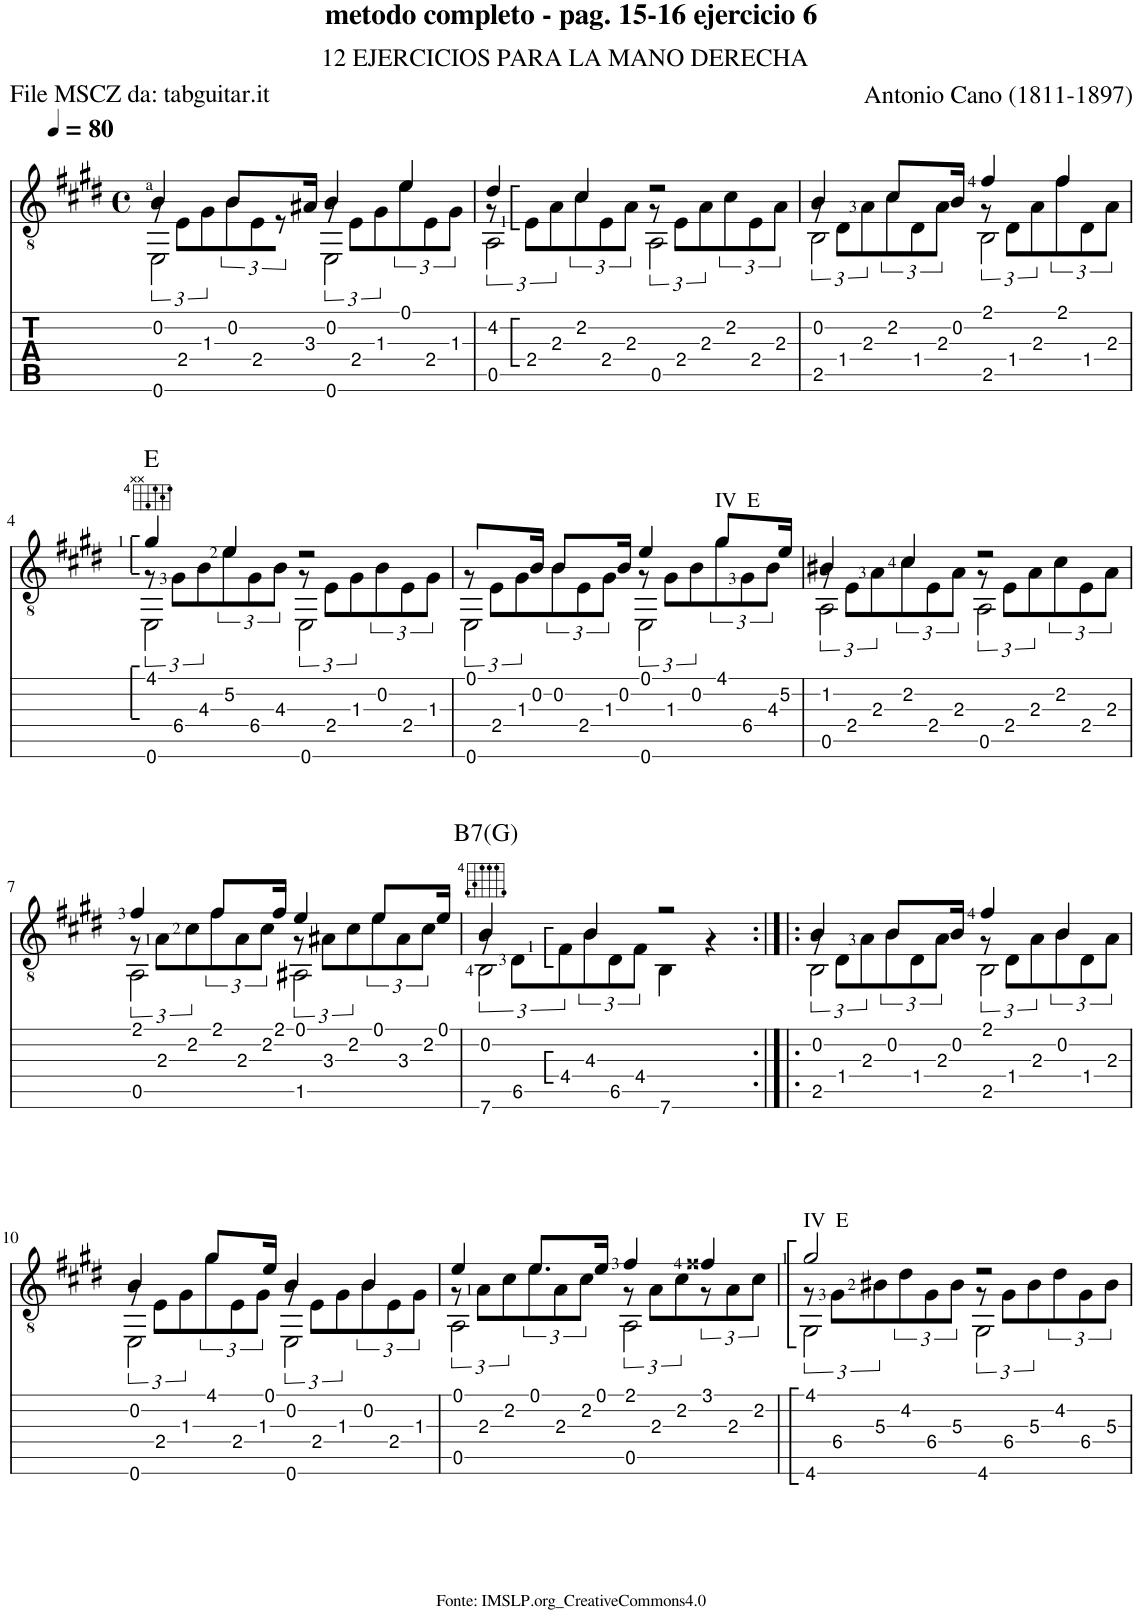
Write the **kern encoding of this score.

**kern	**kern	**harte
*part1	*part1	*part1
*staff2	*staff1	*
*I"Guitar	*	*
*I'Guit.	*	*
*stria6	*	*
*	*clefGv2	*
*k[f#c#g#d#]	*k[f#c#g#d#]	*
*M4/4	*M4/4	*
*met(c)	*met(c)	*
*MM80	*MM80	*
=1	=1	=1
*^	*	*
*	*Xbrackettup	*	*
*	*^	*^	*
*	*	*	*	*^	*
4B	12r	2EE	4B/	12r	2EE\	.
.	12EL	.	.	12E\L	.	.
.	12G#J	.	.	12G#\	.	.
8.BL	12BL	.	8.B/L	12B\	.	.
.	12EJ	.	.	12E\	.	.
.	12r	.	.	12r	.	.
16A#Jk	.	.	16A#X/Jk	.	.	.
4B	12r	2EE	4B/	12r	2EE\	.
.	12EL	.	.	12E\L	.	.
.	12G#J	.	.	12G#\	.	.
4e	12eL	.	4e/	12e\	.	.
.	12E	.	.	12E\	.	.
.	12G#J	.	.	12G#\J	.	.
=2	=2	=2	=2	=2	=2	=2
4d#	12r	2AA	4d#/	12r	2AA\	.
.	12E::L	.	.	12E::\L	.	.
.	12AJ	.	.	12A\	.	.
4c#	12c#L	.	4c#/	12c#\	.	.
.	12E	.	.	12E\	.	.
.	12AJ	.	.	12A\J	.	.
2r	12r	2AA	2r	12r	2AA\	.
.	12EL	.	.	12E\L	.	.
.	12AJ	.	.	12A\	.	.
.	12c#L	.	.	12c#\	.	.
.	12E	.	.	12E\	.	.
.	12AJ	.	.	12A\J	.	.
=3	=3	=3	=3	=3	=3	=3
4B	12r	2BB	4B/	12r	2BB\	.
.	12D#L	.	.	12D#\L	.	.
.	12AJ	.	.	12A\	.	.
8.c#L	12c#L	.	8.c#/L	12c#\	.	.
.	12D#	.	.	12D#\	.	.
.	12AJ	.	.	12A\J	.	.
16BJk	.	.	16B/Jk	.	.	.
4f#	12r	2BB	4f#/	12r	2BB\	.
.	12D#L	.	.	12D#\L	.	.
.	12AJ	.	.	12A\	.	.
4f#	12f#L	.	4f#/	12f#\	.	.
.	12D#	.	.	12D#\	.	.
.	12AJ	.	.	12A\J	.	.
!!LO:LB:g=z	!!	!!
=4	=4	=4	=4	=4	=4	=4
4g#::	12r	2EE	4g#::/	12r	2EE\	E:maj
.	12G#L	.	.	12G#\L	.	.
.	12BJ	.	.	12B\	.	.
4e	12eL	.	4e/	12e\	.	.
.	12G#	.	.	12G#\	.	.
.	12BJ	.	.	12B\J	.	.
2r	12r	2EE	2r	12r	2EE\	.
.	12EL	.	.	12E\L	.	.
.	12G#J	.	.	12G#\	.	.
.	12BL	.	.	12B\	.	.
.	12E	.	.	12E\	.	.
.	12G#J	.	.	12G#\J	.	.
=5	=5	=5	=5	=5	=5	=5
8.eL	12r	2EE	8.e/L	12r	2EE\	.
.	12EL	.	.	12E\L	.	.
.	12G#J	.	.	12G#\	.	.
16BJk	.	.	16B/Jk	.	.	.
8.BL	12BL	.	8.B/L	12B\	.	.
.	12E	.	.	12E\	.	.
.	12G#J	.	.	12G#\J	.	.
16BJk	.	.	16B/Jk	.	.	.
4e	12r	2EE	4e/	12r	2EE\	.
.	12G#L	.	.	12G#\L	.	.
.	12BJ	.	.	12B\	.	.
!	!	!	!LO:TX:a:t=IV  E	!	!	!
8.g#L	12g#L	.	8.g#/L	12g#\	.	.
.	12G#	.	.	12G#\	.	.
.	12BJ	.	.	12B\J	.	.
16eJk	.	.	16e/Jk	.	.	.
=6	=6	=6	=6	=6	=6	=6
4B#	12r	2AA	4B#X/	12r	2AA\	.
.	12EL	.	.	12E\L	.	.
.	12AJ	.	.	12A\	.	.
4c#	12c#L	.	4c#/	12c#\	.	.
.	12E	.	.	12E\	.	.
.	12AJ	.	.	12A\J	.	.
2r	12r	2AA	2r	12r	2AA\	.
.	12EL	.	.	12E\L	.	.
.	12AJ	.	.	12A\	.	.
.	12c#L	.	.	12c#\	.	.
.	12E	.	.	12E\	.	.
.	12AJ	.	.	12A\J	.	.
!!LO:LB:g=z	!!	!!
=7	=7	=7	=7	=7	=7	=7
4f#	12r	2AA	4f#/	12r	2AA\	.
.	12AL	.	.	12A\L	.	.
.	12c#J	.	.	12c#\	.	.
8.f#L	12f#L	.	8.f#/L	12f#\	.	.
.	12A	.	.	12A\	.	.
.	12c#J	.	.	12c#\J	.	.
16f#Jk	.	.	16f#/Jk	.	.	.
4e	12r	2AA#	4e/	12r	2AA#X\	.
.	12A#L	.	.	12A#X\L	.	.
.	12c#J	.	.	12c#\	.	.
8.eL	12eL	.	8.e/L	12e\	.	.
.	12A#	.	.	12A#\	.	.
.	12c#J	.	.	12c#\J	.	.
16eJk	.	.	16e/Jk	.	.	.
=8	=8	=8	=8	=8	=8	=8
!	!	!	!	!	!	!LO:H:kt=7
4B	12r	2BB	4B/	12r	2BB\	B:7
.	12D#L	.	.	12D#\L	.	.
.	12F#::J	.	.	12F#::\	.	.
4B	12BL	.	4B/	12B\	.	.
.	12D#	.	.	12D#\	.	.
.	12F#J	.	.	12F#\J	.	.
2r	2ryy	4BB	2r	2ryy	4BB\	.
.	.	4r	.	.	4r	.
=9:|!|:	=9:|!|:	=9:|!|:	=9:|!|:	=9:|!|:	=9:|!|:	=9:|!|:
4B	12r	2BB	4B/	12r	2BB\	.
.	12D#L	.	.	12D#\L	.	.
.	12AJ	.	.	12A\	.	.
8.BL	12BL	.	8.B/L	12B\	.	.
.	12D#	.	.	12D#\	.	.
.	12AJ	.	.	12A\J	.	.
16BJk	.	.	16B/Jk	.	.	.
4f#	12r	2BB	4f#/	12r	2BB\	.
.	12D#L	.	.	12D#\L	.	.
.	12AJ	.	.	12A\	.	.
4B	12BL	.	4B/	12B\	.	.
.	12D#	.	.	12D#\	.	.
.	12AJ	.	.	12A\J	.	.
!!LO:LB:g=z	!!	!!
=10	=10	=10	=10	=10	=10	=10
4B	12r	2EE	4B/	12r	2EE\	.
.	12EL	.	.	12E\L	.	.
.	12G#J	.	.	12G#\	.	.
8.g#L	12g#L	.	8.g#/L	12g#\	.	.
.	12E	.	.	12E\	.	.
.	12G#J	.	.	12G#\J	.	.
16eJk	.	.	16e/Jk	.	.	.
4B	12r	2EE	4B/	12r	2EE\	.
.	12EL	.	.	12E\L	.	.
.	12G#J	.	.	12G#\	.	.
4B	12BL	.	4B/	12B\	.	.
.	12E	.	.	12E\	.	.
.	12G#J	.	.	12G#\J	.	.
=11	=11	=11	=11	=11	=11	=11
4e	12r	2AA	4e/	12r	2AA\	.
.	12AL	.	.	12A\L	.	.
.	12c#J	.	.	12c#\	.	.
8.eL	12eL	.	8.e/L	12e\	.	.
.	12A	.	.	12A\	.	.
.	12c#J	.	.	12c#\J	.	.
16eJk	.	.	16e/Jk	.	.	.
4f#	12r	2AA	4f#/	12r	2AA\	.
.	12AL	.	.	12A\L	.	.
.	12c#J	.	.	12c#\	.	.
4f##	12r	.	4f##X/	12r	.	.
.	12AL	.	.	12A\	.	.
.	12c#J	.	.	12c#\J	.	.
=12	=12	=12	=12	=12	=12	=12
!	!	!	!LO:TX:a:t=IV  E	!	!	!
2g#::	12r	2GG#	2g#::/	12r	2GG#\	.
.	12G#L	.	.	12G#\L	.	.
.	12B#J	.	.	12B#X\	.	.
.	12d#L	.	.	12d#\	.	.
.	12G#	.	.	12G#\	.	.
.	12B#J	.	.	12B#\J	.	.
2r	12r	2GG#	2r	12r	2GG#\	.
.	12G#L	.	.	12G#\L	.	.
.	12B#J	.	.	12B#\	.	.
.	12d#L	.	.	12d#\	.	.
.	12G#	.	.	12G#\	.	.
.	12B#J	.	.	12B#\J	.	.
*v	*v	*v	*	*	*	*
*	*v	*v	*v	*
=	=	=
*-	*-	*-
